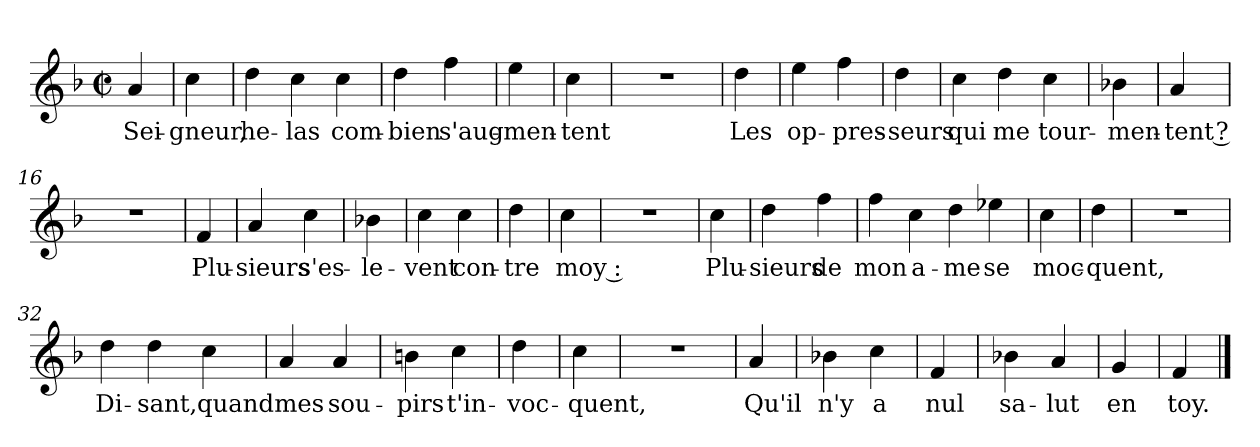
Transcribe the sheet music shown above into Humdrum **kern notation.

**kern	**text
*part1	*part1
*staff1	*staff1
*clefG2	*
*k[b-]	*
*F:	*
*M2/2	*
*met(c|)	*
=1	=1
4a	Sei-
=2	=2
4cc	-gneur,
=3	=3
4dd	he-
4cc	-las
4cc	com-
=5	=5
4dd	-bien
4ff	s'aug-
=6	=6
4ee	-men-
=7	=7
4cc	-tent
=8	=8
1r	.
=9	=9
4dd	Les
=10	=10
4ee	op-
4ff	-pres-
=11	=11
4dd	-seurs
=12	=12
4cc	qui
4dd	me
4cc	tour-
=14	=14
4b-X	-men-
=15	=15
4a	-tent ?
=16	=16
1r	.
=17	=17
4f	Plu-
=18	=18
4a	-sieurs
4cc	s'es-
=19	=19
4b-X	-le-
=20	=20
4cc	-vent
4cc	con-
=21	=21
4dd	-tre
=22	=22
4cc	moy :
=23	=23
1r	.
=24	=24
4cc	Plu-
=25	=25
4dd	-sieurs
4ff	de
=26	=26
4ff	mon
4cc	a-
4dd	-me
4ee-X	se
=29	=29
4cc	moc-
=30	=30
4dd	-quent,
=31	=31
1r	.
=32	=32
4dd	Di-
4dd	-sant,
4cc	quand
=34	=34
4a	mes
4a	sou-
=35	=35
4b	-pirs
4cc	t'in-
=36	=36
4dd	-voc-
=37	=37
4cc	-quent,
=38	=38
1r	.
=39	=39
4a	Qu'il
=40	=40
4b-X	n'y
4cc	a
=41	=41
4f	nul
=42	=42
4b-X	sa-
4a	-lut
=43	=43
4g	en
=44	=44
4f	toy.
==	==
*-	*-
